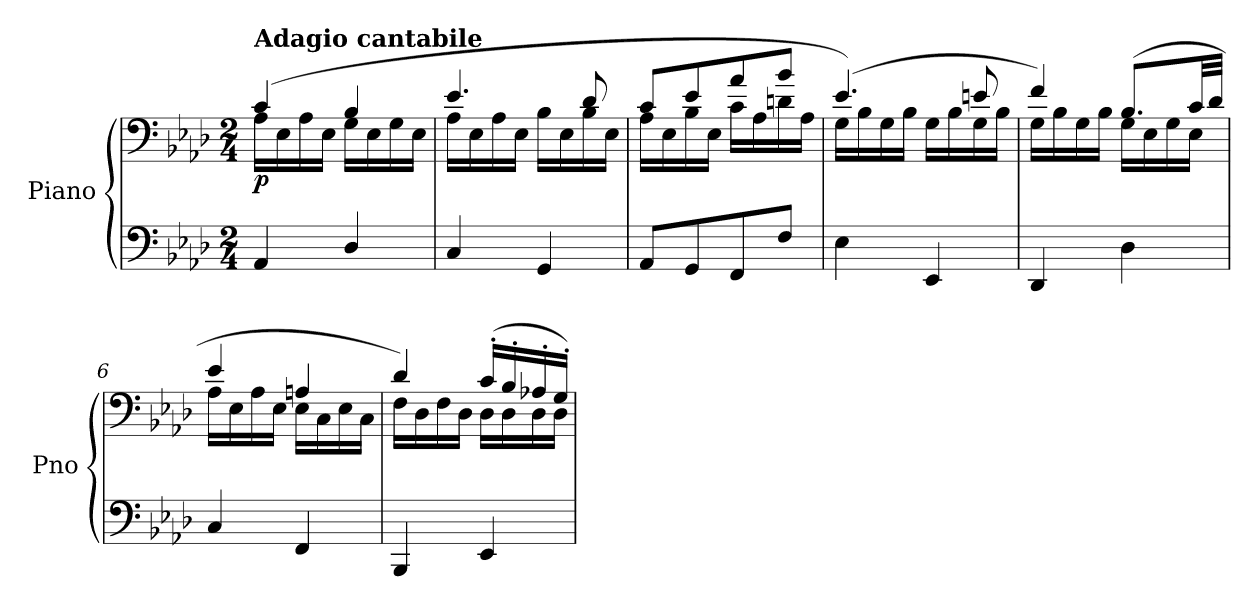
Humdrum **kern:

**kern	**kern	**dynam
*part1	*part1	*part1
*staff2	*staff1	*staff1/2
*I"Piano	*	*
*I'Pno	*	*
*clefF4	*clefF4	*
*k[b-e-a-d-]	*k[b-e-a-d-]	*
*M2/4	*M2/4	*
=1	=1	=1
*	*^	*
!	!LO:TX:a:B:t=Adagio cantabile	!	!
!	!	!	!LO:DY:b
4AA-/	(4c/	16A-\LL	p
.	.	16E-\	.
.	.	16A-\	.
.	.	16E-\JJ	.
4D-/	4B-/	16G\LL	.
.	.	16E-\	.
.	.	16G\	.
.	.	16E-\JJ	.
=2	=2	=2	=2
4C/	4.e-/	16A-\LL	.
.	.	16E-\	.
.	.	16A-\	.
.	.	16E-\JJ	.
4GG/	.	16B-\LL	.
.	.	16E-\	.
.	8d-/	16B-\	.
.	.	16E-\JJ	.
=3	=3	=3	=3
8AA-/L	8c/L	16A-\LL	.
.	.	16E-\	.
8GG/	8e-/	16B-\	.
.	.	16E-\JJ	.
8FF/	8a-/	16c\LL	.
.	.	16A-\	.
8F/J	8b-/J	16dn\	.
.	.	16A-\JJ	.
=4	=4	=4	=4
4E-\	(>4.e-/)	16G\LL	.
.	.	16B-\	.
.	.	16G\	.
.	.	16B-\JJ	.
4EE-/	.	16G\LL	.
.	.	16B-\	.
.	8en/	16G\	.
.	.	16B-\JJ	.
!!LO:LB:g=z	!!
=5	=5	=5	=5
4DD-/	4f/)	16G\LL	.
.	.	16B-\	.
.	.	16G\	.
.	.	16B-\JJ	.
4D-\	(8.B-/L	16G\LL	.
.	.	16E-\	.
.	.	16G\	.
.	32c/LL	16E-\JJ	.
.	32d-/JJJ	.	.
=6	=6	=6	=6
4C/	4e-/	16A-\LL	.
.	.	16E-\	.
.	.	16A-\	.
.	.	16E-\JJ	.
4FF/	4An/	16E-\LL	.
.	.	16C\	.
.	.	16E-\	.
.	.	16C\JJ	.
=7	=7	=7	=7
4BBB-/	4d-/)	16F\LL	.
.	.	16D-\	.
.	.	16F\	.
.	.	16D-\JJ	.
4EE-/	(16c'/LL	16D-\LL	.
.	16B-'/	16D-\	.
.	16A-X'/	16D-\	.
.	16G'/JJ)	16D-\JJ	.
*	*v	*v	*
=	=	=
*-	*-	*-
